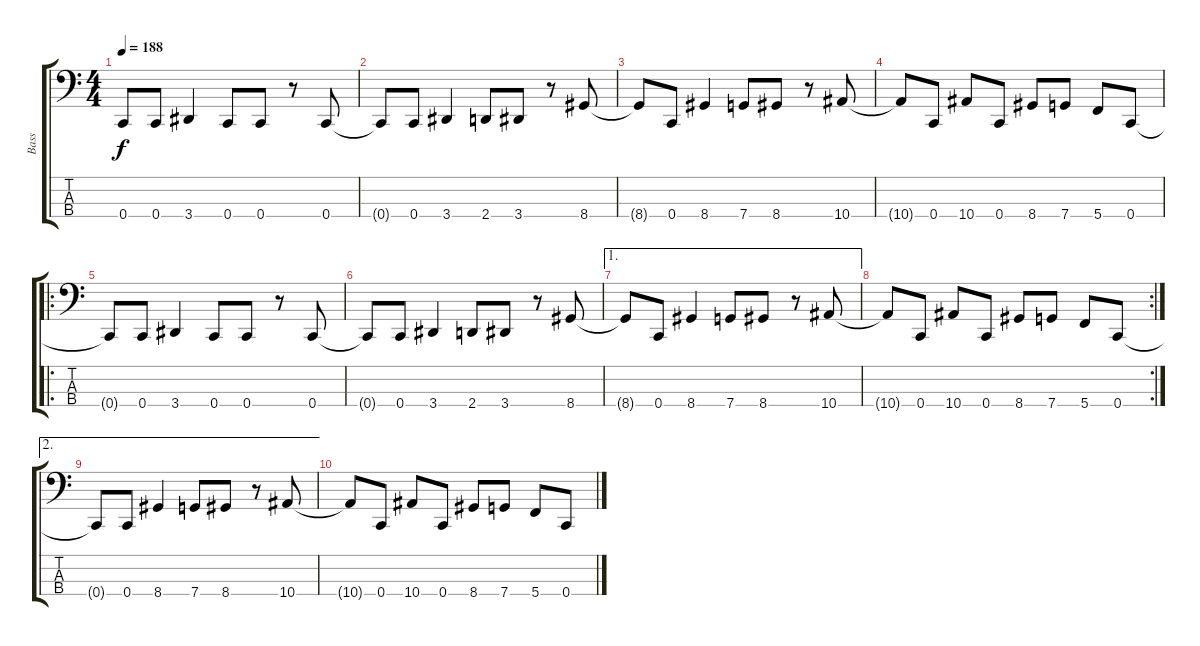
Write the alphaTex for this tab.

\track ("Bass" "Bass") {instrument slapbass2}
\staff {score tabs}
\tuning (F2 C2 G1 C1) {hide}
\ts (4 4)
\tempo 188
\clef f4
\ks c
0.4{t}.8{dy f} 0.4.8 3.4.4 0.4.8 0.4.8 r.8 0.4.8 |
0.4{t}.8 0.4.8 3.4.4 2.4.8 3.4.8 r.8 8.4.8 |
8.4{t}.8 0.4.8 8.4.4 7.4.8 8.4.8 r.8 10.4.8 |
10.4{t}.8 0.4.8 10.4.8 0.4.8 8.4.8 7.4.8 5.4.8 0.4.8 |
\ro
0.4{t}.8 0.4.8 3.4.4 0.4.8 0.4.8 r.8 0.4.8 |
0.4{t}.8 0.4.8 3.4.4 2.4.8 3.4.8 r.8 8.4.8 |
\ae 1
8.4{t}.8 0.4.8 8.4.4 7.4.8 8.4.8 r.8 10.4.8 |
\rc 2
10.4{t}.8 0.4.8 10.4.8 0.4.8 8.4.8 7.4.8 5.4.8 0.4.8 |
\ae 2
0.4{t}.8 0.4.8 8.4.4 7.4.8 8.4.8 r.8 10.4.8 |
10.4{t}.8 0.4.8 10.4.8 0.4.8 8.4.8 7.4.8 5.4.8 0.4.8
